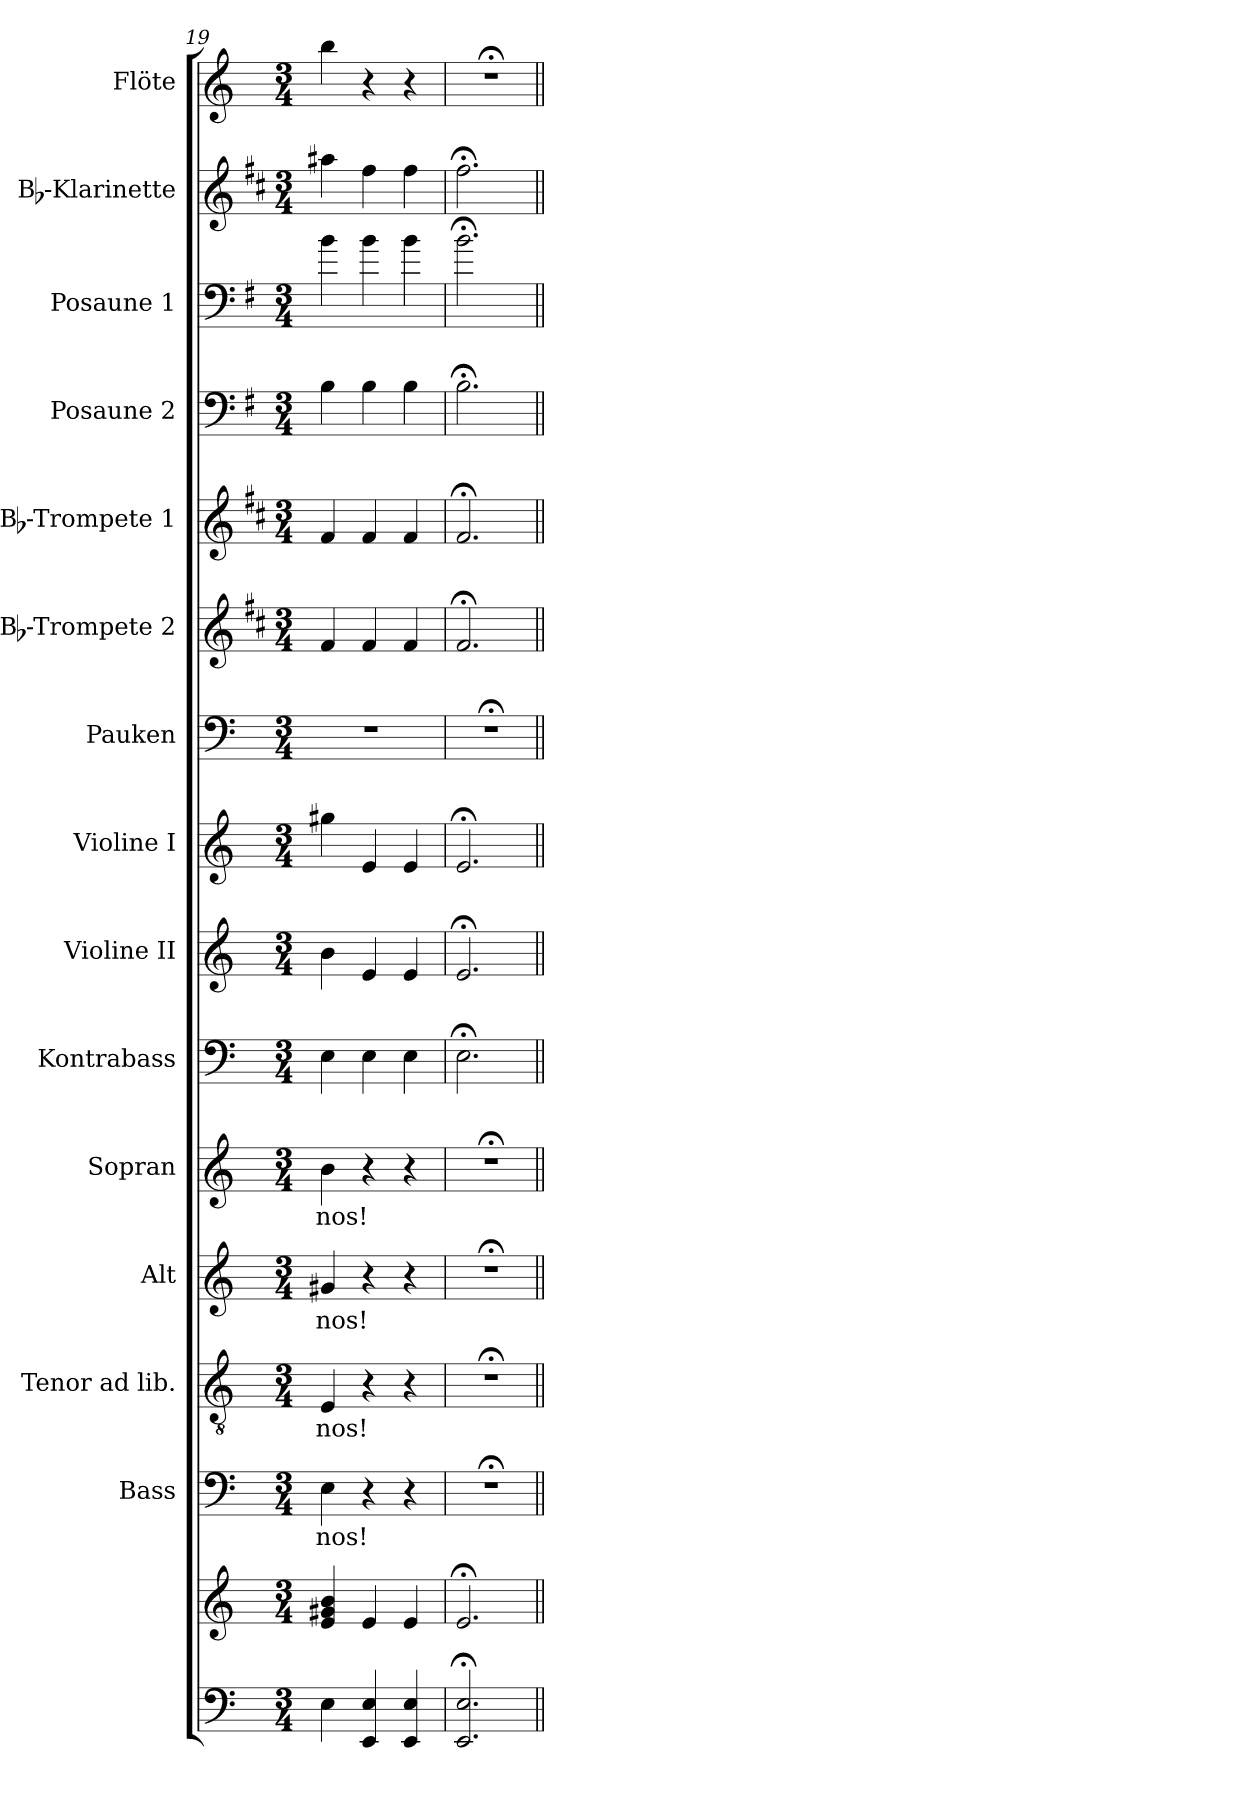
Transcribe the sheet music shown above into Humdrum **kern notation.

**kern	**kern	**kern	**text	**kern	**text	**kern	**text	**kern	**text	**kern	**kern	**kern	**kern	**kern	**kern	**kern	**kern	**kern	**kern
*part15	*part15	*part14	*part14	*part13	*part13	*part12	*part12	*part11	*part11	*part10	*part9	*part8	*part7	*part6	*part5	*part4	*part3	*part2	*part1
*staff16	*staff15	*staff14	*staff14	*staff13	*staff13	*staff12	*staff12	*staff11	*staff11	*staff10	*staff9	*staff8	*staff7	*staff6	*staff5	*staff4	*staff3	*staff2	*staff1
*	*	*I"Bass	*	*I"Tenor ad lib.	*	*I"Alt	*	*I"Sopran	*	*I"Kontrabass	*I"Violine II	*I"Violine I	*I"Pauken	*I"Bb-Trompete 2	*I"Bb-Trompete 1	*I"Posaune 2	*I"Posaune 1	*I"Bb-Klarinette	*I"Flöte
*	*	*I'B.	*	*I'T.	*	*I'A.	*	*I'S.	*	*I'Kb.	*I'Vl. II	*I'Vl. I	*I'Pk.	*I'Bb Trp. 2	*I'Bb Trp. 1	*I'Pos. 2	*I'Pos. 1	*I'Bb Kl.	*I'Fl.
!!LO:PB:g=z
*clefF4	*clefG2	*clefF4	*	*clefGv2	*	*clefG2	*	*clefG2	*	*clefF4	*clefG2	*clefG2	*clefF4	*clefG2	*clefG2	*clefF4	*clefF4	*clefG2	*clefG2
*	*	*	*	*	*	*	*	*	*	*ITrd7c12	*	*	*	*ITrd1c2	*ITrd1c2	*ITrd4c7	*ITrd4c7	*ITrd1c2	*
*k[]	*k[]	*k[]	*	*k[]	*	*k[]	*	*k[]	*	*k[]	*k[]	*k[]	*k[]	*k[]	*k[]	*k[]	*k[]	*k[]	*k[]
*C:	*C:	*C:	*	*C:	*	*C:	*	*C:	*	*C:	*C:	*C:	*C:	*C:	*C:	*C:	*C:	*C:	*C:
*M3/4	*M3/4	*M3/4	*	*M3/4	*	*M3/4	*	*M3/4	*	*M3/4	*M3/4	*M3/4	*M3/4	*M3/4	*M3/4	*M3/4	*M3/4	*M3/4	*M3/4
=19	=19	=19	=19	=19	=19	=19	=19	=19	=19	=19	=19	=19	=19	=19	=19	=19	=19	=19	=19
!	!	!	!LO:LY:b	!	!LO:LY:b	!	!LO:LY:b	!	!LO:LY:b	!	!	!	!	!	!	!	!	!	!
4E\	4e/ 4g#X/ 4b/	4E\	nos!	4E/	nos!	4g#X/	nos!	4b\	nos!	4EE\	4b\	4gg#X\	2.r	4e/	4e/	4E\	4e\	4gg#X\	4bb\
4EE/ 4E/	4e/	4r	.	4r	.	4r	.	4r	.	4EE\	4e/	4e/	.	4e/	4e/	4E\	4e\	4ee\	4r
4EE/ 4E/	4e/	4r	.	4r	.	4r	.	4r	.	4EE\	4e/	4e/	.	4e/	4e/	4E\	4e\	4ee\	4r
=20	=20	=20	=20	=20	=20	=20	=20	=20	=20	=20	=20	=20	=20	=20	=20	=20	=20	=20	=20
!	!	!LO:N:vis=1	!	!LO:N:vis=1	!	!LO:N:vis=1	!	!LO:N:vis=1	!	!	!	!	!LO:N:vis=1	!	!	!	!	!	!LO:N:vis=1
2.EE/;< 2.E/;<	2.e;</	2.r;<	.	2.r;<	.	2.r;<	.	2.r;<	.	2.EE;<\	2.e;</	2.e;</	2.r;<	2.e;</	2.e;</	2.E;<\	2.e;<\	2.ee;<\	2.r;<
=||	=||	=||	=||	=||	=||	=||	=||	=||	=||	=||	=||	=||	=||	=||	=||	=||	=||	=||	=||
*-	*-	*-	*-	*-	*-	*-	*-	*-	*-	*-	*-	*-	*-	*-	*-	*-	*-	*-	*-
